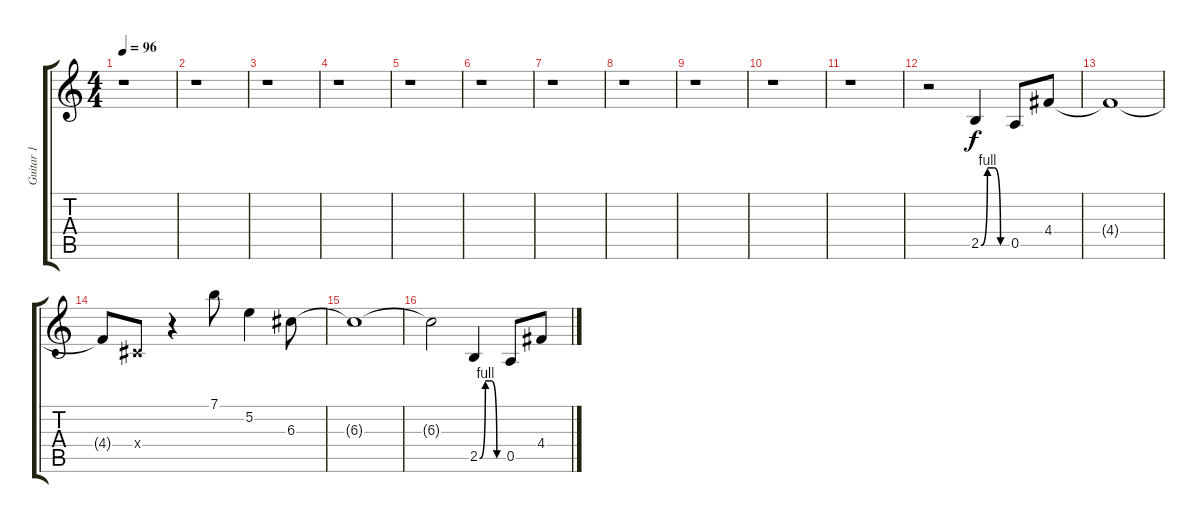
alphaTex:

\track ("Guitar 1" "Guitar 1") {instrument distortionguitar}
\staff {score tabs}
\tuning (E4 B3 G3 D3 A2 E2) {hide}
\ts (4 4)
\tempo 96
\clef g2
\ks c
r.1{dy f instrument distortionguitar} |
r.1 |
r.1 |
r.1 |
r.1 |
r.1 |
r.1 |
r.1 |
r.1 |
r.1 |
r.1 |
r.2 2.5{be (custom 0 0 15 4 30 4 45 0 60 0)}.4 0.5.8 4.4.8 |
4.4{t}.1 |
4.4{t}.8 -1.4{x}.8 r.4 7.1.8 5.2.4 6.3.8 |
6.3{t}.1 |
6.3{t}.2 2.5{be (custom 0 0 15 4 30 4 45 0 60 0)}.4 0.5.8 4.4.8
